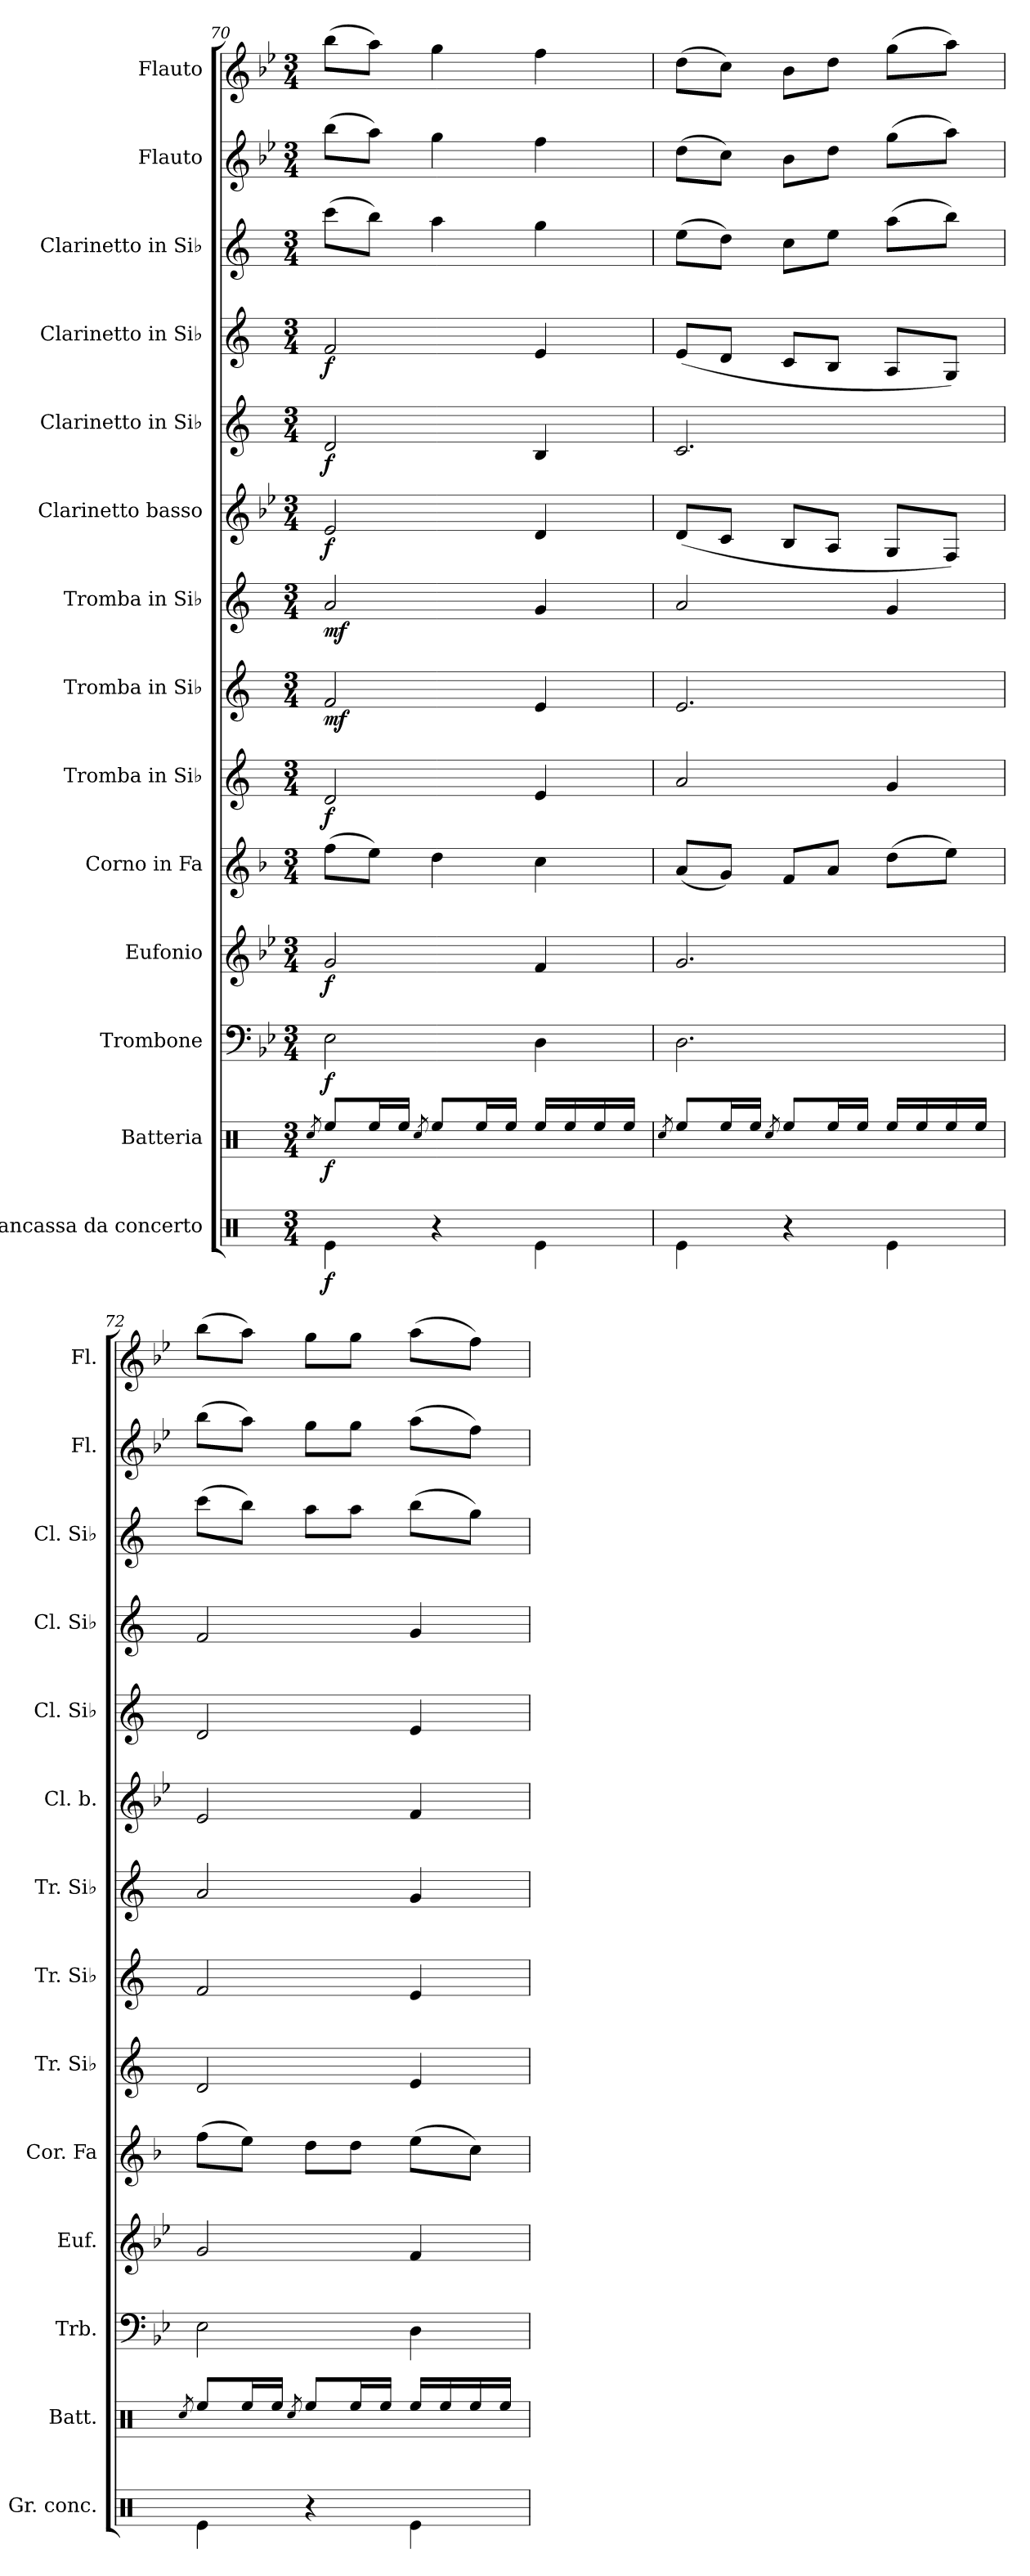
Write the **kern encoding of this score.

**kern	**dynam	**kern	**dynam	**kern	**dynam	**kern	**dynam	**kern	**kern	**dynam	**kern	**dynam	**kern	**dynam	**kern	**dynam	**kern	**dynam	**kern	**dynam	**kern	**kern	**kern
*part14	*part14	*part13	*part13	*part12	*part12	*part11	*part11	*part10	*part9	*part9	*part8	*part8	*part7	*part7	*part6	*part6	*part5	*part5	*part4	*part4	*part3	*part2	*part1
*staff14	*staff14	*staff13	*staff13	*staff12	*staff12	*staff11	*staff11	*staff10	*staff9	*staff9	*staff8	*staff8	*staff7	*staff7	*staff6	*staff6	*staff5	*staff5	*staff4	*staff4	*staff3	*staff2	*staff1
*I"Grancassa da concerto	*	*I"Batteria	*	*I"Trombone	*	*I"Eufonio	*	*I"Corno in Fa	*I"Tromba in Si♭	*	*I"Tromba in Si♭	*	*I"Tromba in Si♭	*	*I"Clarinetto basso	*	*I"Clarinetto in Si♭	*	*I"Clarinetto in Si♭	*	*I"Clarinetto in Si♭	*I"Flauto	*I"Flauto
*I'Gr. conc.	*	*I'Batt.	*	*I'Trb.	*	*I'Euf.	*	*I'Cor. Fa	*I'Tr. Si♭	*	*I'Tr. Si♭	*	*I'Tr. Si♭	*	*I'Cl. b.	*	*I'Cl. Si♭	*	*I'Cl. Si♭	*	*I'Cl. Si♭	*I'Fl.	*I'Fl.
*clefX	*	*clefX	*	*clefF4	*	*clefG2	*	*clefG2	*clefG2	*	*clefG2	*	*clefG2	*	*clefG2	*	*clefG2	*	*clefG2	*	*clefG2	*clefG2	*clefG2
*	*	*	*	*	*	*ITrd8c14	*	*ITrd4c7	*ITrd1c2	*	*ITrd1c2	*	*ITrd1c2	*	*ITrd8c14	*	*ITrd1c2	*	*ITrd1c2	*	*ITrd1c2	*	*
*k[]	*	*k[]	*	*k[b-e-]	*	*k[b-e-]	*	*k[b-e-]	*k[b-e-]	*	*k[b-e-]	*	*k[b-e-]	*	*k[b-e-]	*	*k[b-e-]	*	*k[b-e-]	*	*k[b-e-]	*k[b-e-]	*k[b-e-]
*M3/4	*	*M3/4	*	*M3/4	*	*M3/4	*	*M3/4	*M3/4	*	*M3/4	*	*M3/4	*	*M3/4	*	*M3/4	*	*M3/4	*	*M3/4	*M3/4	*M3/4
=70	=70	=70	=70	=70	=70	=70	=70	=70	=70	=70	=70	=70	=70	=70	=70	=70	=70	=70	=70	=70	=70	=70	=70
.	.	8qRcc/	.	.	.	.	.	.	.	.	.	.	.	.	.	.	.	.	.	.	.	.	.
!	!LO:DY:b	!	!LO:DY:b	!	!LO:DY:b	!	!LO:DY:b	!	!	!LO:DY:b	!	!LO:DY:b	!	!LO:DY:b	!	!LO:DY:b	!	!LO:DY:b	!	!LO:DY:b	!	!	!
4Re\	f	8Ree/L	f	2E-\	f	2G/	f	(>8b-\L	2c/	f	2e-/	mf	2g/	mf	2E-/	f	2c/	f	2e-/	f	(>8bb-\L	(>8bb-\L	(>8bb-\L
.	.	16Ree/L	.	.	.	.	.	8a\J)	.	.	.	.	.	.	.	.	.	.	.	.	8aa\J)	8aa\J)	8aa\J)
.	.	16Ree/JJ	.	.	.	.	.	.	.	.	.	.	.	.	.	.	.	.	.	.	.	.	.
.	.	8qRcc/	.	.	.	.	.	.	.	.	.	.	.	.	.	.	.	.	.	.	.	.	.
4r	.	8Ree/L	.	.	.	.	.	4g\	.	.	.	.	.	.	.	.	.	.	.	.	4gg\	4gg\	4gg\
.	.	16Ree/L	.	.	.	.	.	.	.	.	.	.	.	.	.	.	.	.	.	.	.	.	.
.	.	16Ree/JJ	.	.	.	.	.	.	.	.	.	.	.	.	.	.	.	.	.	.	.	.	.
4Re\	.	16Ree/LL	.	4D\	.	4F/	.	4f\	4d/	.	4d/	.	4f/	.	4D/	.	4A/	.	4d/	.	4ff\	4ff\	4ff\
.	.	16Ree/	.	.	.	.	.	.	.	.	.	.	.	.	.	.	.	.	.	.	.	.	.
.	.	16Ree/	.	.	.	.	.	.	.	.	.	.	.	.	.	.	.	.	.	.	.	.	.
.	.	16Ree/JJ	.	.	.	.	.	.	.	.	.	.	.	.	.	.	.	.	.	.	.	.	.
=71	=71	=71	=71	=71	=71	=71	=71	=71	=71	=71	=71	=71	=71	=71	=71	=71	=71	=71	=71	=71	=71	=71	=71
.	.	8qRcc/	.	.	.	.	.	.	.	.	.	.	.	.	.	.	.	.	.	.	.	.	.
4Re\	.	8Ree/L	.	2.D\	.	2.G/	.	(<8d/L	2g/	.	2.d/	.	2g/	.	(<8D/L	.	2.B-/	.	(<8d/L	.	(>8dd\L	(>8dd\L	(>8dd\L
.	.	16Ree/L	.	.	.	.	.	8c/J)	.	.	.	.	.	.	8C/J	.	.	.	8c/J	.	8cc\J)	8cc\J)	8cc\J)
.	.	16Ree/JJ	.	.	.	.	.	.	.	.	.	.	.	.	.	.	.	.	.	.	.	.	.
.	.	8qRcc/	.	.	.	.	.	.	.	.	.	.	.	.	.	.	.	.	.	.	.	.	.
4r	.	8Ree/L	.	.	.	.	.	8B-/L	.	.	.	.	.	.	8BB-/L	.	.	.	8B-/L	.	8b-\L	8b-\L	8b-\L
.	.	16Ree/L	.	.	.	.	.	8d/J	.	.	.	.	.	.	8AA/J	.	.	.	8A/J	.	8dd\J	8dd\J	8dd\J
.	.	16Ree/JJ	.	.	.	.	.	.	.	.	.	.	.	.	.	.	.	.	.	.	.	.	.
4Re\	.	16Ree/LL	.	.	.	.	.	(>8g\L	4f/	.	.	.	4f/	.	8GG/L	.	.	.	8G/L	.	(>8gg\L	(>8gg\L	(>8gg\L
.	.	16Ree/	.	.	.	.	.	.	.	.	.	.	.	.	.	.	.	.	.	.	.	.	.
.	.	16Ree/	.	.	.	.	.	8a\J)	.	.	.	.	.	.	8FF/J)	.	.	.	8F/J)	.	8aa\J)	8aa\J)	8aa\J)
.	.	16Ree/JJ	.	.	.	.	.	.	.	.	.	.	.	.	.	.	.	.	.	.	.	.	.
!!LO:PB:g=z
=72	=72	=72	=72	=72	=72	=72	=72	=72	=72	=72	=72	=72	=72	=72	=72	=72	=72	=72	=72	=72	=72	=72	=72
.	.	8qRcc/	.	.	.	.	.	.	.	.	.	.	.	.	.	.	.	.	.	.	.	.	.
4Re\	.	8Ree/L	.	2E-\	.	2G/	.	(>8b-\L	2c/	.	2e-/	.	2g/	.	2E-/	.	2c/	.	2e-/	.	(>8bb-\L	(>8bb-\L	(>8bb-\L
.	.	16Ree/L	.	.	.	.	.	8a\J)	.	.	.	.	.	.	.	.	.	.	.	.	8aa\J)	8aa\J)	8aa\J)
.	.	16Ree/JJ	.	.	.	.	.	.	.	.	.	.	.	.	.	.	.	.	.	.	.	.	.
.	.	8qRcc/	.	.	.	.	.	.	.	.	.	.	.	.	.	.	.	.	.	.	.	.	.
4r	.	8Ree/L	.	.	.	.	.	8g\L	.	.	.	.	.	.	.	.	.	.	.	.	8gg\L	8gg\L	8gg\L
.	.	16Ree/L	.	.	.	.	.	8g\J	.	.	.	.	.	.	.	.	.	.	.	.	8gg\J	8gg\J	8gg\J
.	.	16Ree/JJ	.	.	.	.	.	.	.	.	.	.	.	.	.	.	.	.	.	.	.	.	.
4Re\	.	16Ree/LL	.	4D\	.	4F/	.	(>8a\L	4d/	.	4d/	.	4f/	.	4F/	.	4d/	.	4f/	.	(>8aa\L	(>8aa\L	(>8aa\L
.	.	16Ree/	.	.	.	.	.	.	.	.	.	.	.	.	.	.	.	.	.	.	.	.	.
.	.	16Ree/	.	.	.	.	.	8f\J)	.	.	.	.	.	.	.	.	.	.	.	.	8ff\J)	8ff\J)	8ff\J)
.	.	16Ree/JJ	.	.	.	.	.	.	.	.	.	.	.	.	.	.	.	.	.	.	.	.	.
=	=	=	=	=	=	=	=	=	=	=	=	=	=	=	=	=	=	=	=	=	=	=	=
*-	*-	*-	*-	*-	*-	*-	*-	*-	*-	*-	*-	*-	*-	*-	*-	*-	*-	*-	*-	*-	*-	*-	*-
